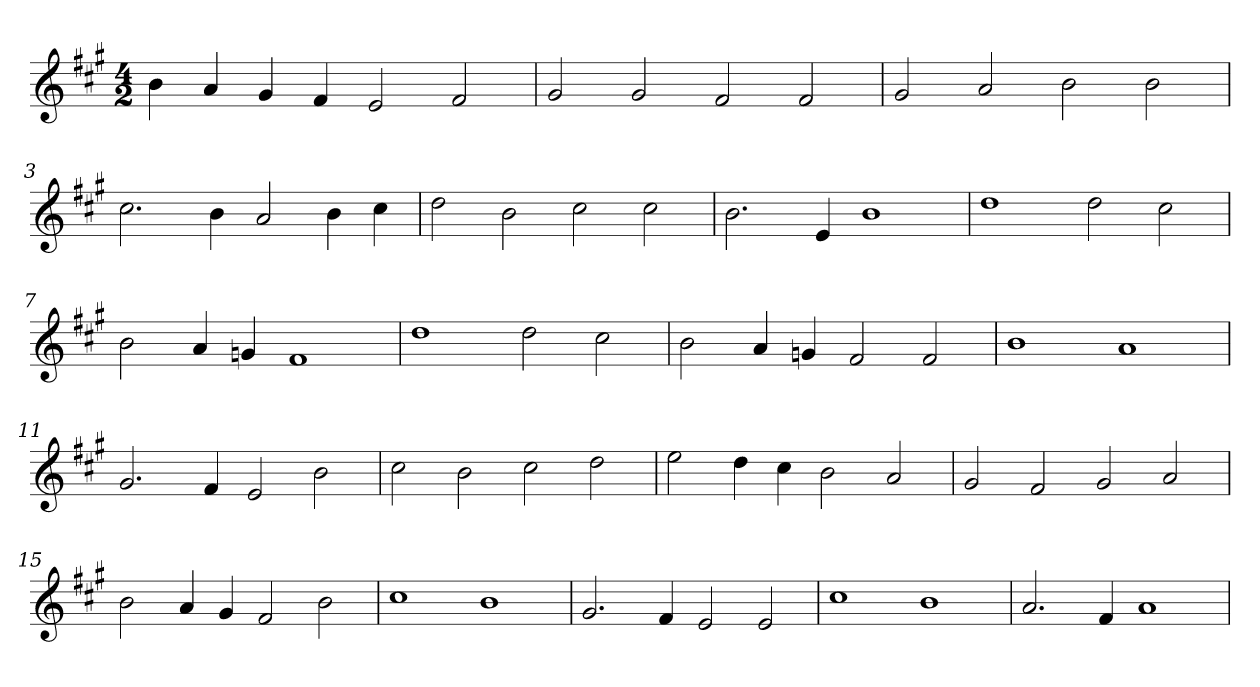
**kern
*part1
*staff1
*clefG2
*k[f#c#g#]
*A:
*M4/2
=
4b
4a
4g#
4f#
2e
2f#
=1
2g#
2g#
2f#
2f#
=2
2g#
2a
2b
2b
=3
2.cc#
4b
2a
4b
4cc#
=4
2dd
2b
2cc#
2cc#
=5
2.b
4e
1b
=6
1dd
2dd
2cc#
=7
2b
4a
4gn
1f#
=8
1dd
2dd
2cc#
=9
2b
4a
4gn
2f#
2f#
=10
1b
1a
=11
2.g#
4f#
2e
2b
=12
2cc#
2b
2cc#
2dd
=13
2ee
4dd
4cc#
2b
2a
=14
2g#
2f#
2g#
2a
=15
2b
4a
4g#
2f#
2b
=16
1cc#
1b
=17
2.g#
4f#
2e
2e
=18
1cc#
1b
=19
2.a
4f#
1a
=
*-
